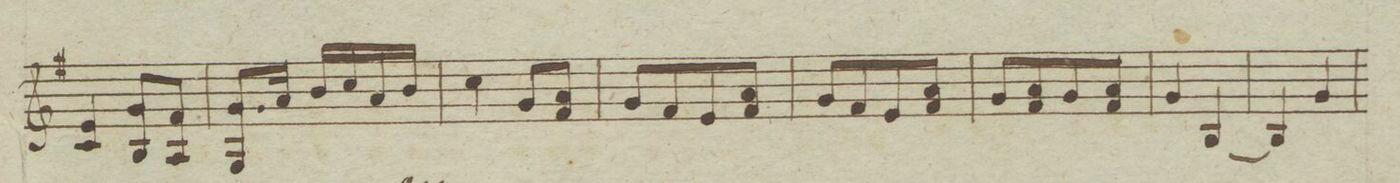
**kern	**dynam
*I"Violino Secondo	*
*clefG2	*
*k[f#]	*
*met(c)	*
*M2/4	*
4e 4c/	.
8gL 8B/	.
8f#J 8A/	.
=175	=175
8.gL 8.G/	.
16a/Jk	.
16b/LL	.
16cc/	.
16a/	.
16b/JJ	.
=176	=176
4cc\	.
8g/L	.
8aJ 8f#/	.
=177	=177
8g/L	.
8f#/	.
8e/	.
8aJ 8f#/	.
=178	=178
8g/L	.
8f#/	.
8e/	.
8aJ 8f#/	.
=179	=179
8g/L	.
8a 8f#/	.
8g/	.
8aJ 8f#/	.
=180	=180
4g/	.
[4B/	.
=181	=181
4B/]	.
4g/	.
=182	=182
*-	*-
